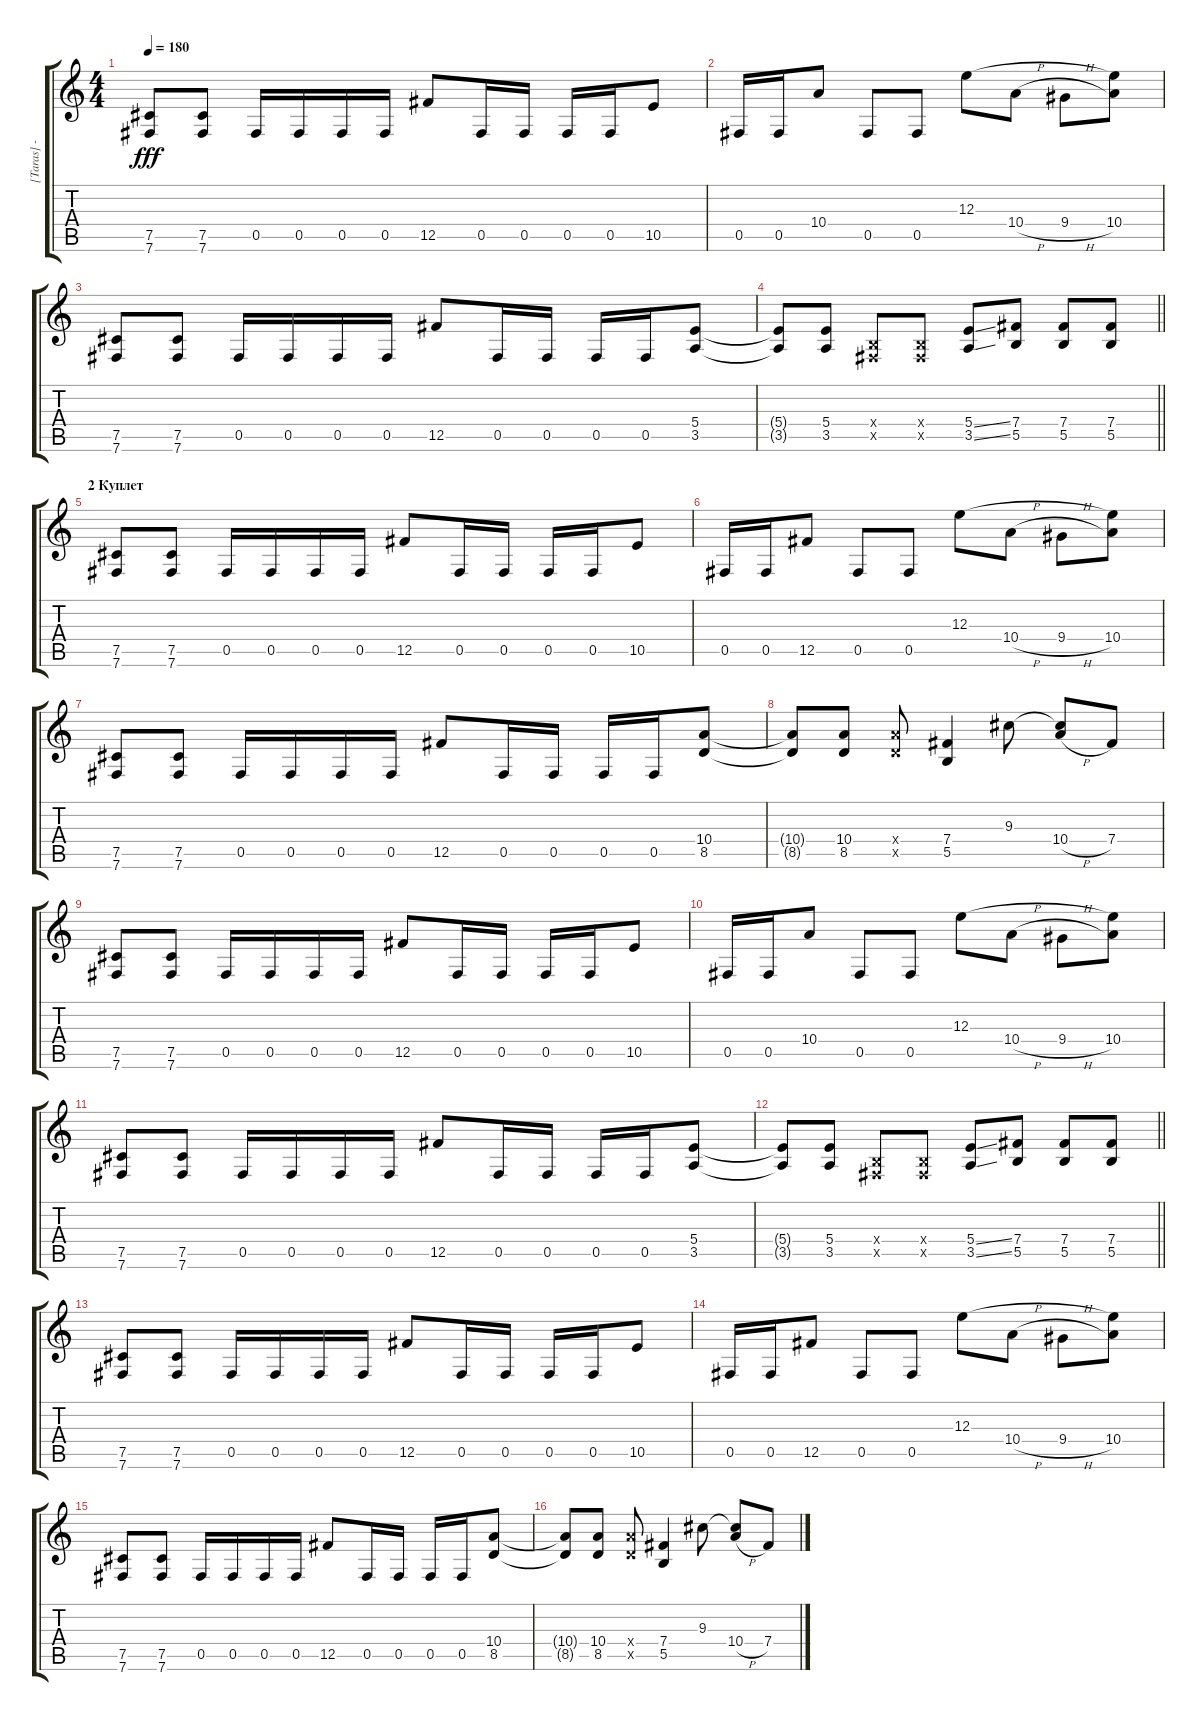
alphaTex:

\track ("[Taras] - Rhythm Guitar" "[Taras] - ") {instrument distortionguitar}
\staff {score tabs}
\tuning (Db4 Ab3 E3 B2 Gb2 B1) {hide}
\ts (4 4)
\tempo 180
\clef g2
\ks c
(7.5 7.6).8{dy fff} (7.5 7.6).8 0.5.16 0.5.16 0.5.16 0.5.16 12.5.8 0.5.16 0.5.16 0.5.16 0.5.16 10.5.8 |
0.5.16 0.5.16 10.4.8 0.5.8 0.5.8 12.3.8 10.4{h}.8 9.4{h}.8 (12.3{t} 10.4).8 |
(7.5 7.6).8 (7.5 7.6).8 0.5.16 0.5.16 0.5.16 0.5.16 12.5.8 0.5.16 0.5.16 0.5.16 0.5.16 (5.4 3.5).8 |
\barLineRight lightlight
(5.4{t} 3.5{t}).8 (5.4 3.5).8 (0.4{x} 0.5{x}).8 (0.4{x} 0.5{x}).8 (5.4{ss} 3.5{ss}).8 (7.4 5.5).8 (7.4 5.5).8 (7.4 5.5).8 |
\section ("" "2 Куплет")
(7.5 7.6).8 (7.5 7.6).8 0.5.16 0.5.16 0.5.16 0.5.16 12.5.8 0.5.16 0.5.16 0.5.16 0.5.16 10.5.8 |
0.5.16 0.5.16 12.5.8 0.5.8 0.5.8 12.3.8 10.4{h}.8 9.4{h}.8 (12.3{t} 10.4).8 |
(7.5 7.6).8 (7.5 7.6).8 0.5.16 0.5.16 0.5.16 0.5.16 12.5.8 0.5.16 0.5.16 0.5.16 0.5.16 (10.4 8.5).8 |
(10.4{t} 8.5{t}).8 (10.4 8.5).8 (10.4{x} 8.5{x}).8 (7.4 5.5).4 9.3.8 (9.3{t} 10.4{h}).8 7.4.8 |
(7.5 7.6).8 (7.5 7.6).8 0.5.16 0.5.16 0.5.16 0.5.16 12.5.8 0.5.16 0.5.16 0.5.16 0.5.16 10.5.8 |
0.5.16 0.5.16 10.4.8 0.5.8 0.5.8 12.3.8 10.4{h}.8 9.4{h}.8 (12.3{t} 10.4).8 |
(7.5 7.6).8 (7.5 7.6).8 0.5.16 0.5.16 0.5.16 0.5.16 12.5.8 0.5.16 0.5.16 0.5.16 0.5.16 (5.4 3.5).8 |
\barLineRight lightlight
(5.4{t} 3.5{t}).8 (5.4 3.5).8 (0.4{x} 0.5{x}).8 (0.4{x} 0.5{x}).8 (5.4{ss} 3.5{ss}).8 (7.4 5.5).8 (7.4 5.5).8 (7.4 5.5).8 |
(7.5 7.6).8 (7.5 7.6).8 0.5.16 0.5.16 0.5.16 0.5.16 12.5.8 0.5.16 0.5.16 0.5.16 0.5.16 10.5.8 |
0.5.16 0.5.16 12.5.8 0.5.8 0.5.8 12.3.8 10.4{h}.8 9.4{h}.8 (12.3{t} 10.4).8 |
(7.5 7.6).8 (7.5 7.6).8 0.5.16 0.5.16 0.5.16 0.5.16 12.5.8 0.5.16 0.5.16 0.5.16 0.5.16 (10.4 8.5).8 |
(10.4{t} 8.5{t}).8 (10.4 8.5).8 (10.4{x} 8.5{x}).8 (7.4 5.5).4 9.3.8 (9.3{t} 10.4{h}).8 7.4.8
